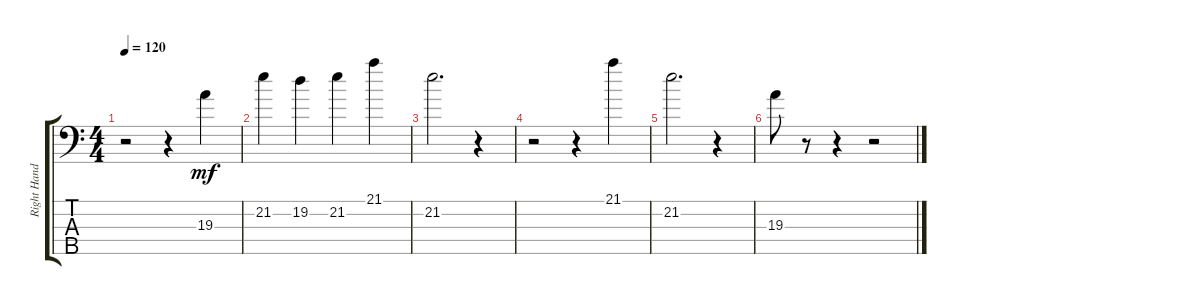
\track ("Right Hand" "Right Hand") {instrument electricbassfinger}
\staff {score tabs}
\tuning (C3 G2 D2 A1 E1) {hide}
\ts (4 4)
\tempo 120
\clef f4
\ks c
r.2{dy mf} r.4 19.3.4 |
21.2.4 19.2.4 21.2.4 21.1.4 |
21.2.2{d} r.4 |
r.2 r.4 21.1.4 |
21.2.2{d} r.4 |
19.3.8 r.8 r.4 r.2
